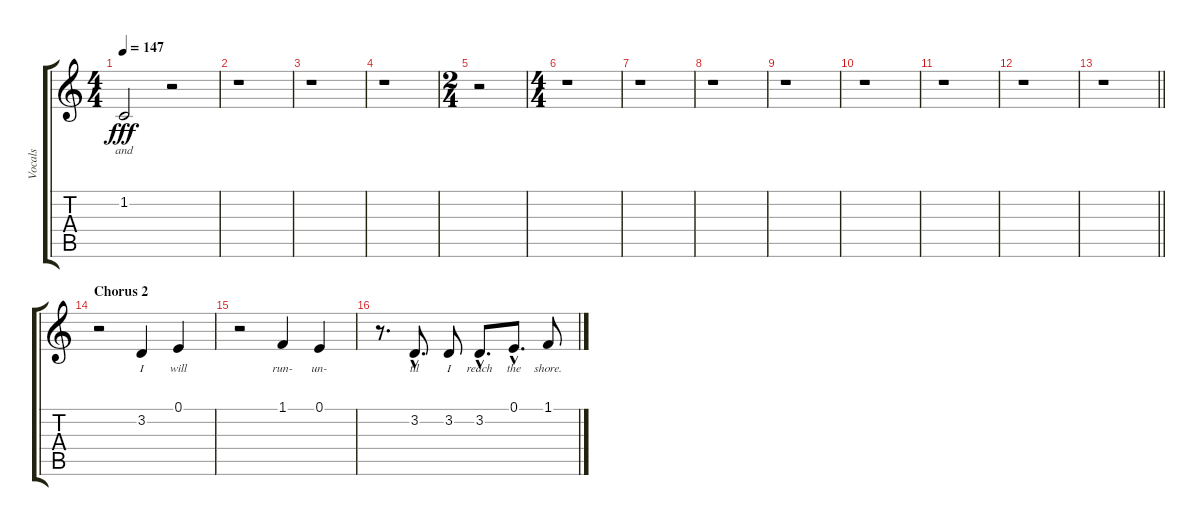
\track ("Vocals" "Vocals") {instrument altosax}
\staff {score tabs}
\tuning (E4 B3 G3 D3 A2 E2) {hide}
\ts (4 4)
\tempo 147
\clef g2
\ks aminor
1.2.2{lyrics (0 "and") lyrics (1 "") lyrics (2 "") lyrics (3 "") lyrics (4 "") dy fff} r.2 |
r.1 |
r.1 |
r.1 |
\ts (2 4)
r.2 |
\ts (4 4)
r.1 |
r.1 |
r.1 |
r.1 |
r.1 |
r.1 |
r.1 |
\barLineRight lightlight
r.1 |
\section ("" "Chorus 2")
r.2 3.2.4{lyrics (0 "I") lyrics (1 "") lyrics (2 "") lyrics (3 "") lyrics (4 "")} 0.1.4{lyrics (0 "will") lyrics (1 "") lyrics (2 "") lyrics (3 "") lyrics (4 "")} |
r.2 1.1.4{lyrics (0 "run-") lyrics (1 "") lyrics (2 "") lyrics (3 "") lyrics (4 "")} 0.1.4{lyrics (0 "un-") lyrics (1 "") lyrics (2 "") lyrics (3 "") lyrics (4 "")} |
r.8{d} 3.2{hac}.8{d lyrics (0 "til") lyrics (1 "") lyrics (2 "") lyrics (3 "") lyrics (4 "")} 3.2.8{lyrics (0 "I") lyrics (1 "") lyrics (2 "") lyrics (3 "") lyrics (4 "")} 3.2{hac}.8{d lyrics (0 "reach") lyrics (1 "") lyrics (2 "") lyrics (3 "") lyrics (4 "")} 0.1{hac}.8{d lyrics (0 "the") lyrics (1 "") lyrics (2 "") lyrics (3 "") lyrics (4 "")} 1.1.8{lyrics (0 "shore.") lyrics (1 "") lyrics (2 "") lyrics (3 "") lyrics (4 "")}
